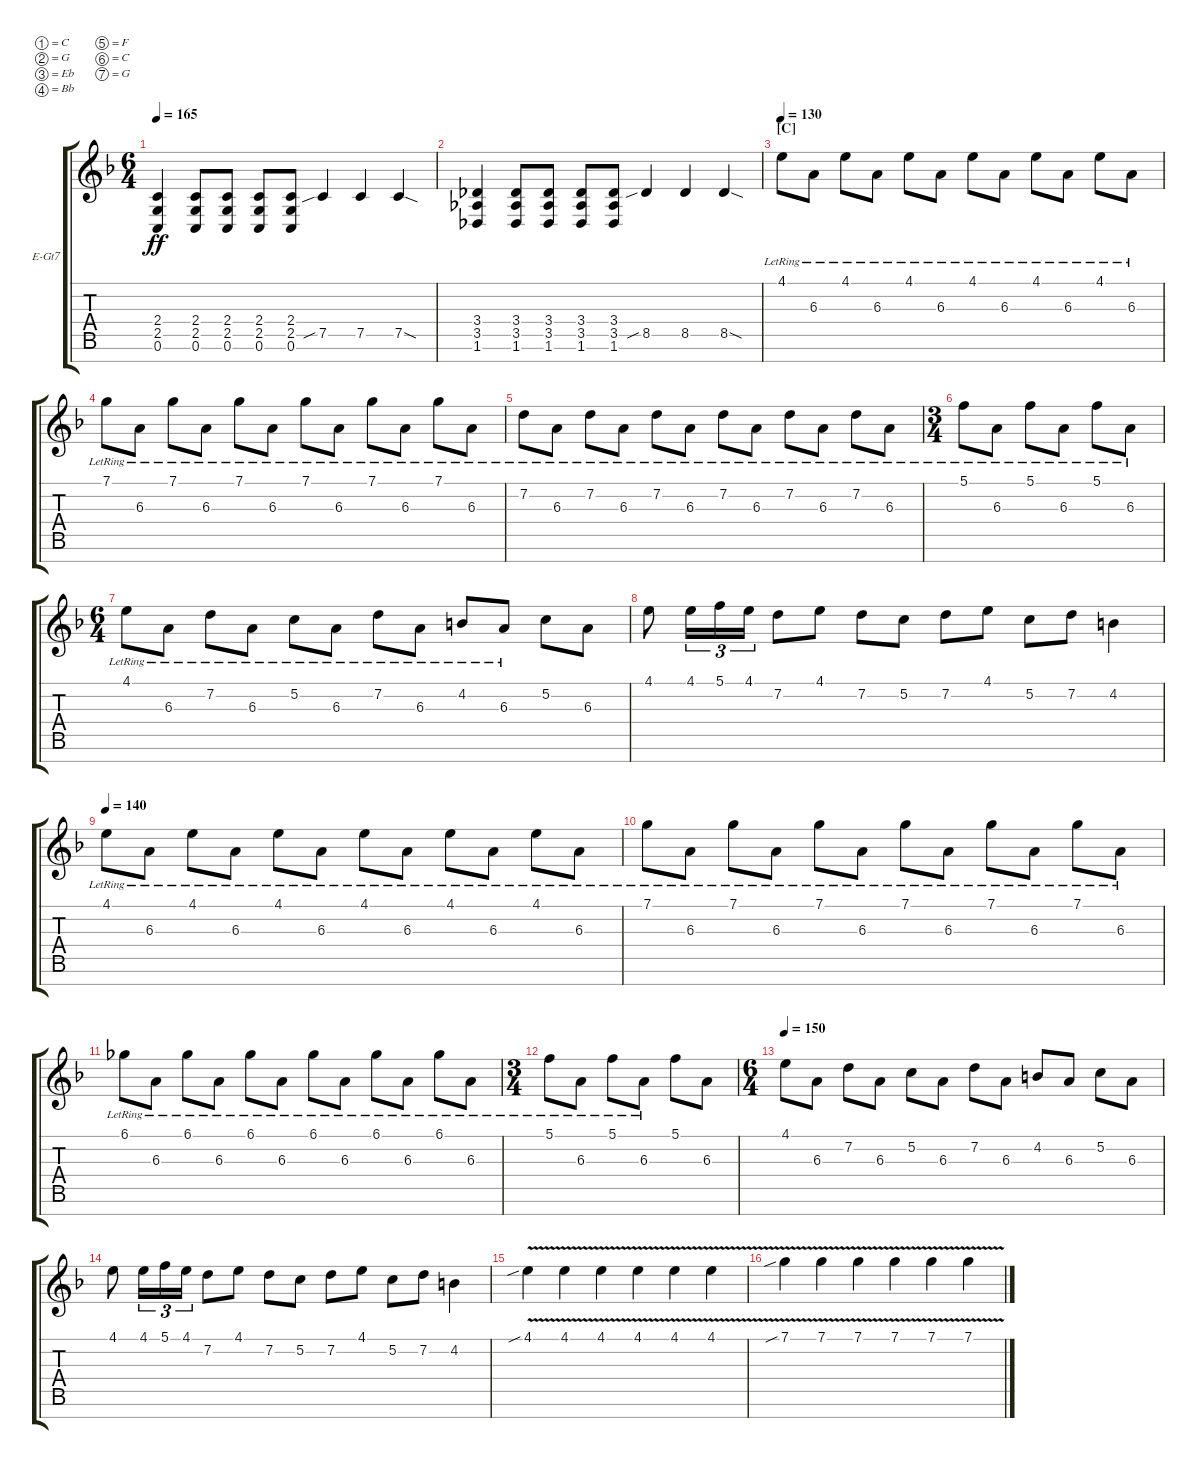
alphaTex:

\defaultSystemsLayout 4
\bracketExtendMode groupsimilarinstruments
\firstSystemTrackNameOrientation horizontal
\otherSystemsTrackNameOrientation horizontal
\track ("Electric Guitar I" "E-Gt7") {instrument distortionguitar}
\staff {score tabs}
\tuning (C4 G3 Eb3 Bb2 F2 C2 G1)
\ts (6 4)
\tempo 165
\clef g2
\ks f
(0.6 2.5 2.4).4{dy ff} (0.6 2.5 2.4).8 (0.6 2.5 2.4).8 (0.6 2.5 2.4).8 (0.6 2.5 2.4).8 7.5{sib}.4 7.5.4 7.5{sod}.4 |
(1.6 3.5 3.4).4 (1.6 3.5 3.4).8 (1.6 3.5 3.4).8 (1.6 3.5 3.4).8 (1.6 3.5 3.4).8 8.5{sib}.4 8.5.4 8.5{sod}.4 |
\section ("C" "")
\tempo 130
4.1{lr}.8 6.3{lr}.8 4.1{lr}.8 6.3{lr}.8 4.1{lr}.8 6.3{lr}.8 4.1{lr}.8 6.3{lr}.8 4.1{lr}.8 6.3{lr}.8 4.1{lr}.8 6.3{lr}.8 |
7.1{lr}.8 6.3{lr}.8 7.1{lr}.8 6.3{lr}.8 7.1{lr}.8 6.3{lr}.8 7.1{lr}.8 6.3{lr}.8 7.1{lr}.8 6.3{lr}.8 7.1{lr}.8 6.3{lr}.8 |
7.2{lr}.8 6.3{lr}.8 7.2{lr}.8 6.3{lr}.8 7.2{lr}.8 6.3{lr}.8 7.2{lr}.8 6.3{lr}.8 7.2{lr}.8 6.3{lr}.8 7.2{lr}.8 6.3{lr}.8 |
\ts (3 4)
5.1{lr}.8 6.3{lr}.8 5.1{lr}.8 6.3{lr}.8 5.1{lr}.8 6.3{lr}.8 |
\ts (6 4)
4.1{lr}.8 6.3{lr}.8 7.2{lr}.8 6.3{lr}.8 5.2{lr}.8 6.3{lr}.8 7.2{lr}.8 6.3{lr}.8 4.2{lr}.8 6.3{lr}.8 5.2.8 6.3.8 |
4.1.8 4.1.16{tu (3 2)} 5.1.16{tu (3 2)} 4.1.16{tu (3 2)} 7.2.8 4.1.8 7.2.8 5.2.8 7.2.8 4.1.8 5.2.8 7.2.8 4.2.4 |
\tempo 140
4.1{lr}.8 6.3{lr}.8 4.1{lr}.8 6.3{lr}.8 4.1{lr}.8 6.3{lr}.8 4.1{lr}.8 6.3{lr}.8 4.1{lr}.8 6.3{lr}.8 4.1{lr}.8 6.3{lr}.8 |
7.1{lr}.8 6.3{lr}.8 7.1{lr}.8 6.3{lr}.8 7.1{lr}.8 6.3{lr}.8 7.1{lr}.8 6.3{lr}.8 7.1{lr}.8 6.3{lr}.8 7.1{lr}.8 6.3{lr}.8 |
6.1{lr}.8 6.3{lr}.8 6.1{lr}.8 6.3{lr}.8 6.1{lr}.8 6.3{lr}.8 6.1{lr}.8 6.3{lr}.8 6.1{lr}.8 6.3{lr}.8 6.1{lr}.8 6.3{lr}.8 |
\ts (3 4)
5.1{lr}.8 6.3{lr}.8 5.1{lr}.8 6.3{lr}.8 5.1.8 6.3.8 |
\ts (6 4)
\tempo 150
4.1.8 6.3.8 7.2.8 6.3.8 5.2.8 6.3.8 7.2.8 6.3.8 4.2.8 6.3.8 5.2.8 6.3.8 |
4.1.8 4.1.16{tu (3 2)} 5.1.16{tu (3 2)} 4.1.16{tu (3 2)} 7.2.8 4.1.8 7.2.8 5.2.8 7.2.8 4.1.8 5.2.8 7.2.8 4.2.4 |
4.1{v sib}.4 4.1{v}.4 4.1{v}.4 4.1{v}.4 4.1{v}.4 4.1{v}.4 |
7.1{v sib}.4 7.1{v}.4 7.1{v}.4 7.1{v}.4 7.1{v}.4 7.1{v}.4
